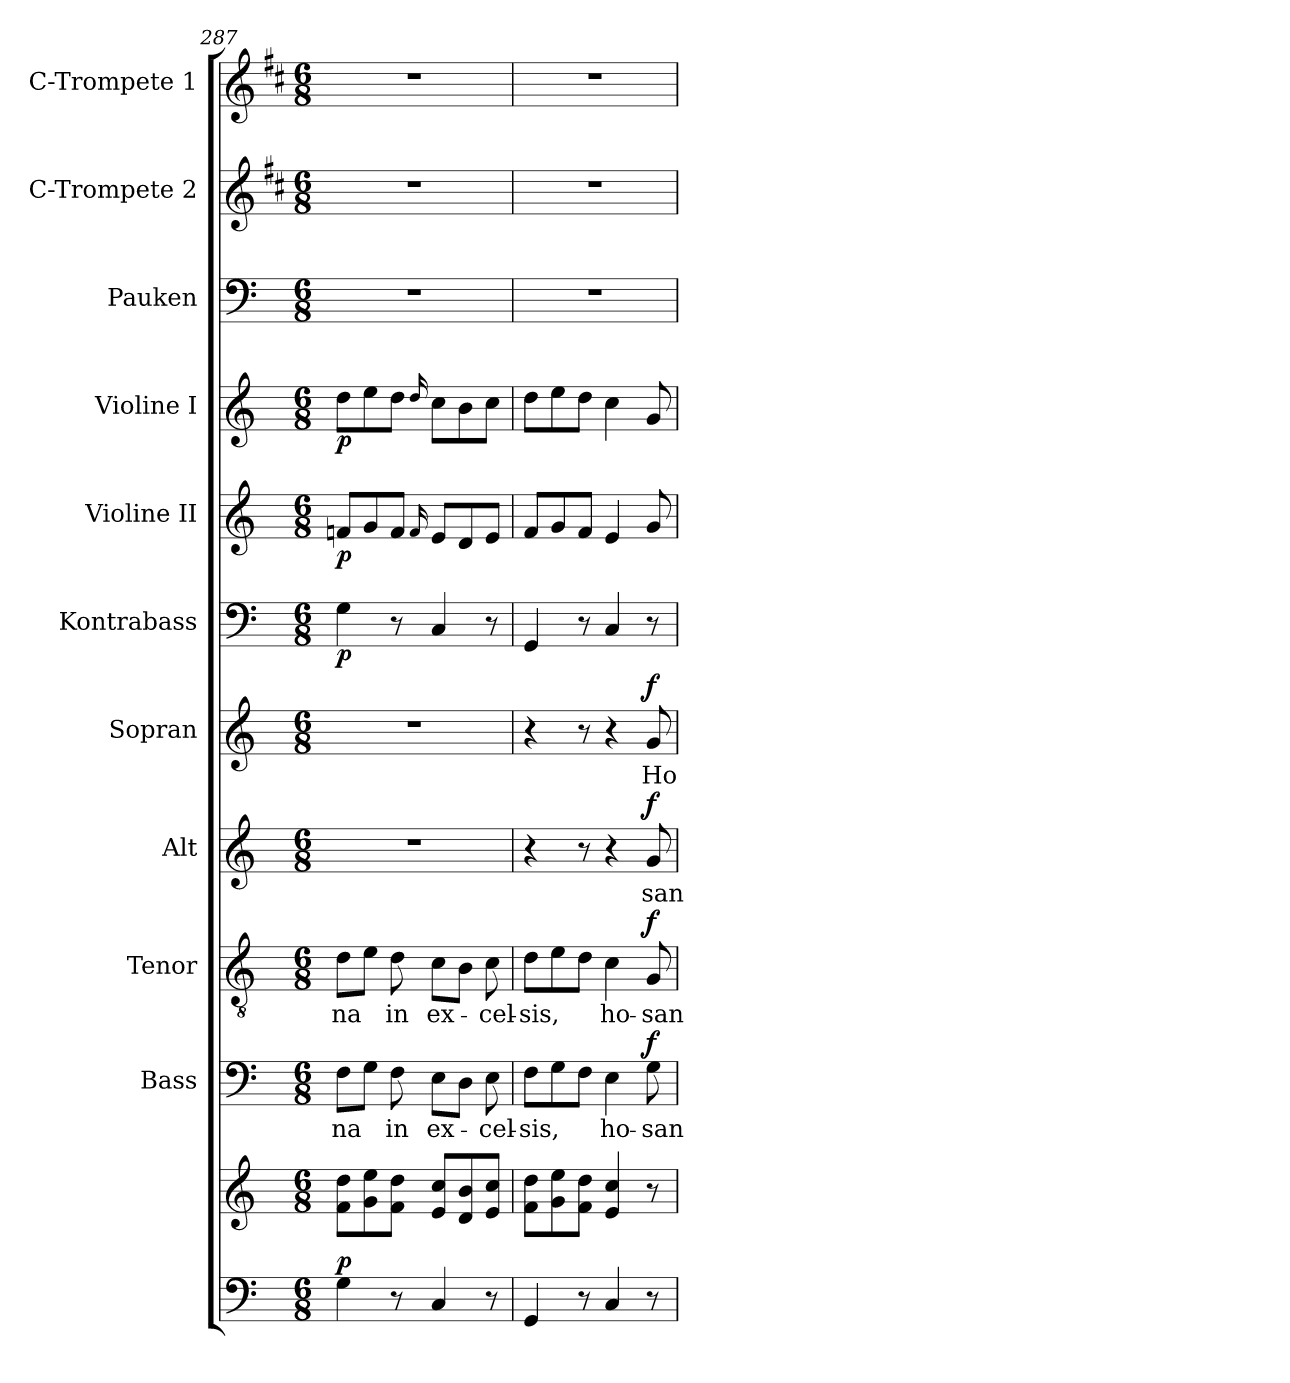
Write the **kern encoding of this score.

**kern	**kern	**dynam	**kern	**text	**dynam	**kern	**text	**dynam	**kern	**text	**dynam	**kern	**text	**dynam	**kern	**dynam	**kern	**dynam	**kern	**dynam	**kern	**kern	**kern
*part11	*part11	*part11	*part10	*part10	*part10	*part9	*part9	*part9	*part8	*part8	*part8	*part7	*part7	*part7	*part6	*part6	*part5	*part5	*part4	*part4	*part3	*part2	*part1
*staff12	*staff11	*staff11/12	*staff10	*staff10	*staff10	*staff9	*staff9	*staff9	*staff8	*staff8	*staff8	*staff7	*staff7	*staff7	*staff6	*staff6	*staff5	*staff5	*staff4	*staff4	*staff3	*staff2	*staff1
*	*	*	*I"Bass	*	*	*I"Tenor	*	*	*I"Alt	*	*	*I"Sopran	*	*	*I"Kontrabass	*	*I"Violine II	*	*I"Violine I	*	*I"Pauken	*I"C-Trompete 2	*I"C-Trompete 1
*	*	*	*I'B.	*	*	*I'T.	*	*	*I'A.	*	*	*I'S.	*	*	*I'Kb.	*	*I'Vl. II	*	*I'Vl. I	*	*I'Pk.	*I'C Trp. 2	*I'C Trp. 1
*clefF4	*clefG2	*	*clefF4	*	*	*clefGv2	*	*	*clefG2	*	*	*clefG2	*	*	*clefF4	*	*clefG2	*	*clefG2	*	*clefF4	*clefG2	*clefG2
*	*	*	*	*	*	*	*	*	*	*	*	*	*	*	*ITrd7c12	*	*	*	*	*	*	*ITrd1c2	*ITrd1c2
*k[]	*k[]	*	*k[]	*	*	*k[]	*	*	*k[]	*	*	*k[]	*	*	*k[]	*	*k[]	*	*k[]	*	*k[]	*k[]	*k[]
*C:	*C:	*	*C:	*	*	*C:	*	*	*C:	*	*	*C:	*	*	*C:	*	*C:	*	*C:	*	*C:	*C:	*C:
*M6/8	*M6/8	*	*M6/8	*	*	*M6/8	*	*	*M6/8	*	*	*M6/8	*	*	*M6/8	*	*M6/8	*	*M6/8	*	*M6/8	*M6/8	*M6/8
=287	=287	=287	=287	=287	=287	=287	=287	=287	=287	=287	=287	=287	=287	=287	=287	=287	=287	=287	=287	=287	=287	=287	=287
!	!	!LO:DY:a=2	!	!LO:LY:b	!	!	!LO:LY:b	!	!	!	!	!	!	!	!	!LO:DY:b	!	!LO:DY:b	!	!LO:DY:b	!	!	!
4G\	8f\ 8dd\L	p	8F\L	-na	.	8d\L	-na	.	2.r	.	.	2.r	.	.	4GG\	p	8fn/L	p	8dd\L	p	2.r	2.r	2.r
.	8g\ 8ee\	.	8G\J	.	.	8e\J	.	.	.	.	.	.	.	.	.	.	8g/	.	8ee\	.	.	.	.
!	!	!	!	!LO:LY:b	!	!	!LO:LY:b	!	!	!	!	!	!	!	!	!	!	!	!	!	!	!	!
8r	8f\ 8dd\J	.	8F\	in	.	8d\	in	.	.	.	.	.	.	.	8r	.	8f/J	.	8dd\J	.	.	.	.
.	.	.	.	.	.	.	.	.	.	.	.	.	.	.	.	.	16qqf/	.	16qqdd/	.	.	.	.
!	!	!	!	!LO:LY:b	!	!	!LO:LY:b	!	!	!	!	!	!	!	!	!	!	!	!	!	!	!	!
4C/	8e/ 8cc/L	.	8E\L	ex-	.	8c\L	ex-	.	.	.	.	.	.	.	4CC/	.	8e/L	.	8cc\L	.	.	.	.
.	8d/ 8b/	.	8D\J	.	.	8B\J	.	.	.	.	.	.	.	.	.	.	8d/	.	8b\	.	.	.	.
!	!	!	!	!LO:LY:b	!	!	!LO:LY:b	!	!	!	!	!	!	!	!	!	!	!	!	!	!	!	!
8r	8e/ 8cc/J	.	8E\	-cel-	.	8c\	-cel-	.	.	.	.	.	.	.	8r	.	8e/J	.	8cc\J	.	.	.	.
=288	=288	=288	=288	=288	=288	=288	=288	=288	=288	=288	=288	=288	=288	=288	=288	=288	=288	=288	=288	=288	=288	=288	=288
!	!	!	!	!LO:LY:b	!	!	!LO:LY:b	!	!	!	!	!	!	!	!	!	!	!	!	!	!	!	!
4GG/	8f\ 8dd\L	.	8F\L	-sis,	.	8d\L	-sis,	.	4r	.	.	4r	.	.	4GGG/	.	8f/L	.	8dd\L	.	2.r	2.r	2.r
.	8g\ 8ee\	.	8G\	.	.	8e\	.	.	.	.	.	.	.	.	.	.	8g/	.	8ee\	.	.	.	.
8r	8f\ 8dd\J	.	8F\J	.	.	8d\J	.	.	8r	.	.	8r	.	.	8r	.	8f/J	.	8dd\J	.	.	.	.
!	!	!	!	!LO:LY:b	!	!	!LO:LY:b	!	!	!	!	!	!	!	!	!	!	!	!	!	!	!	!
4C/	4e/ 4cc/	.	4E\	ho-	.	4c\	ho-	.	4r	.	.	4r	.	.	4CC/	.	4e/	.	4cc\	.	.	.	.
!	!	!	!	!LO:LY:b	!LO:DY:a	!	!LO:LY:b	!LO:DY:a	!	!LO:LY:b	!LO:DY:a	!	!LO:LY:b	!LO:DY:a	!	!	!	!	!	!	!	!	!
8r	8r	.	8G\	-san-	f	8G/	-san-	f	8g/	-san-	f	8g/	Ho-	f	8r	.	8g/	.	8g/	.	.	.	.
=	=	=	=	=	=	=	=	=	=	=	=	=	=	=	=	=	=	=	=	=	=	=	=
*-	*-	*-	*-	*-	*-	*-	*-	*-	*-	*-	*-	*-	*-	*-	*-	*-	*-	*-	*-	*-	*-	*-	*-
